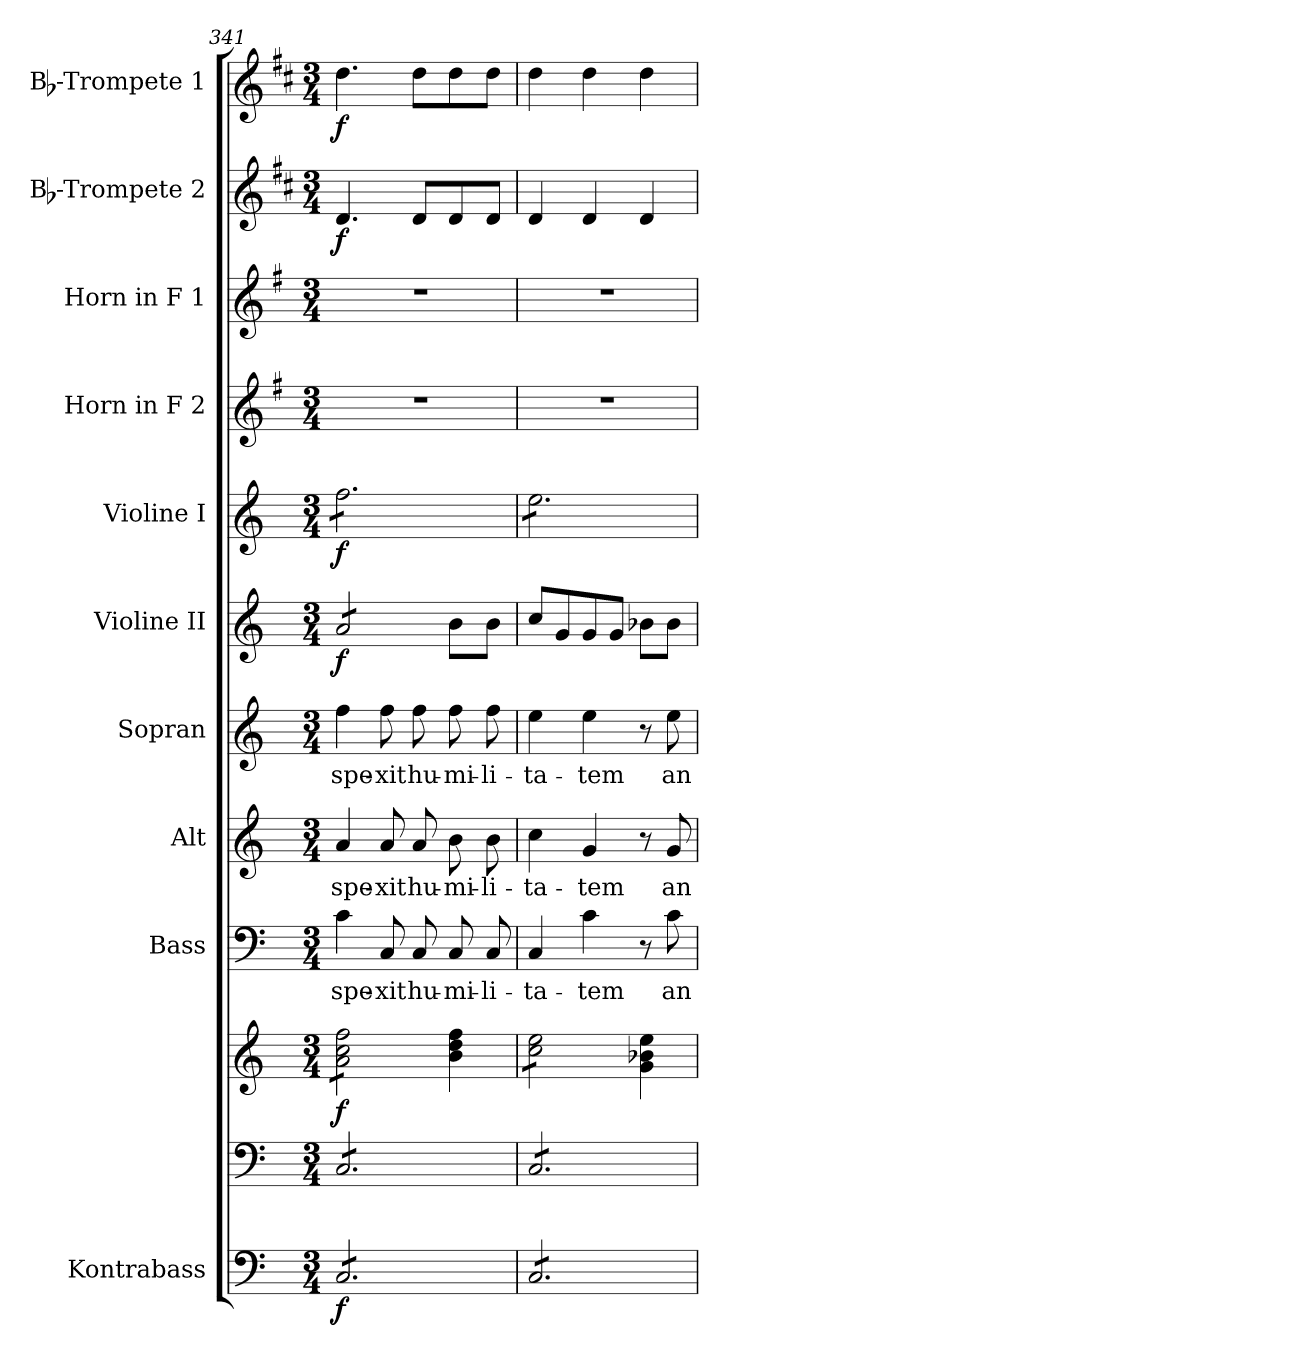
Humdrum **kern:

**kern	**dynam	**kern	**kern	**dynam	**kern	**text	**kern	**text	**kern	**text	**kern	**dynam	**kern	**dynam	**kern	**kern	**kern	**dynam	**kern	**dynam
*part11	*part11	*part10	*part10	*part10	*part9	*part9	*part8	*part8	*part7	*part7	*part6	*part6	*part5	*part5	*part4	*part3	*part2	*part2	*part1	*part1
*staff12	*staff12	*staff11	*staff10	*staff10/11	*staff9	*staff9	*staff8	*staff8	*staff7	*staff7	*staff6	*staff6	*staff5	*staff5	*staff4	*staff3	*staff2	*staff2	*staff1	*staff1
*I"Kontrabass	*	*	*	*	*I"Bass	*	*I"Alt	*	*I"Sopran	*	*I"Violine II	*	*I"Violine I	*	*I"Horn in F 2	*I"Horn in F 1	*I"Bb-Trompete 2	*	*I"Bb-Trompete 1	*
*I'Kb.	*	*	*	*	*I'B.	*	*I'A.	*	*I'S.	*	*I'Vl. II	*	*I'Vl. I	*	*	*	*I'Bb Trp. 2	*	*I'Bb Trp. 1	*
*clefF4	*	*clefF4	*clefG2	*	*clefF4	*	*clefG2	*	*clefG2	*	*clefG2	*	*clefG2	*	*clefG2	*clefG2	*clefG2	*	*clefG2	*
*ITrd7c12	*	*	*	*	*	*	*	*	*	*	*	*	*	*	*ITrd4c7	*ITrd4c7	*ITrd1c2	*	*ITrd1c2	*
*k[]	*	*k[]	*k[]	*	*k[]	*	*k[]	*	*k[]	*	*k[]	*	*k[]	*	*k[]	*k[]	*k[]	*	*k[]	*
*C:	*	*C:	*C:	*	*C:	*	*C:	*	*C:	*	*C:	*	*C:	*	*C:	*C:	*C:	*	*C:	*
*M3/4	*	*M3/4	*M3/4	*	*M3/4	*	*M3/4	*	*M3/4	*	*M3/4	*	*M3/4	*	*M3/4	*M3/4	*M3/4	*	*M3/4	*
=341	=341	=341	=341	=341	=341	=341	=341	=341	=341	=341	=341	=341	=341	=341	=341	=341	=341	=341	=341	=341
!	!LO:DY:b	!	!	!LO:DY:b	!	!LO:LY:b	!	!LO:LY:b	!	!LO:LY:b	!	!LO:DY:b	!	!LO:DY:b	!	!	!	!LO:DY:b	!	!LO:DY:b
*tremolo	*	*	*	*	*	*	*	*	*	*	*	*	*	*	*	*	*	*	*	*
*	*	*tremolo	*	*	*	*	*	*	*	*	*	*	*	*	*	*	*	*	*	*
*	*	*	*tremolo	*	*	*	*	*	*	*	*	*	*	*	*	*	*	*	*	*
*	*	*	*	*	*	*	*	*	*	*	*tremolo	*	*	*	*	*	*	*	*	*
*	*	*	*	*	*	*	*	*	*	*	*	*	*tremolo	*	*	*	*	*	*	*
8CC/L	f	8C/L	8a\ 8cc\ 8ff\L	f	4c\	-spe-	4a/	-spe-	4ff\	-spe-	8a/L	f	8ff\L	f	2.r	2.r	4.c/	f	4.cc\	f
8CC/	.	8C/	8a\ 8cc\ 8ff\	.	.	.	.	.	.	.	8a/	.	8ff\	.	.	.	.	.	.	.
!	!	!	!	!	!	!LO:LY:b	!	!LO:LY:b	!	!LO:LY:b	!	!	!	!	!	!	!	!	!	!
8CC/	.	8C/	8a\ 8cc\ 8ff\	.	8C/	-xit	8a/	-xit	8ff\	-xit	8a/	.	8ff\	.	.	.	.	.	.	.
!	!	!	!	!	!	!LO:LY:b	!	!LO:LY:b	!	!LO:LY:b	!	!	!	!	!	!	!	!	!	!
8CC/	.	8C/	8a\ 8cc\ 8ff\J	.	8C/	hu-	8a/	hu-	8ff\	hu-	8a/J	.	8ff\	.	.	.	8c/L	.	8cc\L	.
*	*	*	*	*	*	*	*	*	*	*	*Xtremolo	*	*	*	*	*	*	*	*	*
*	*	*	*Xtremolo	*	*	*	*	*	*	*	*	*	*	*	*	*	*	*	*	*
!	!	!	!	!	!	!LO:LY:b	!	!LO:LY:b	!	!LO:LY:b	!	!	!	!	!	!	!	!	!	!
8CC/	.	8C/	4b\ 4dd\ 4ff\	.	8C/	-mi-	8b\	-mi-	8ff\	-mi-	8b\L	.	8ff\	.	.	.	8c/	.	8cc\	.
!	!	!	!	!	!	!LO:LY:b	!	!LO:LY:b	!	!LO:LY:b	!	!	!	!	!	!	!	!	!	!
8CC/J	.	8C/J	.	.	8C/	-li-	8b\	-li-	8ff\	-li-	8b\J	.	8ff\J	.	.	.	8c/J	.	8cc\J	.
!!LO:PB:g=z
=342	=342	=342	=342	=342	=342	=342	=342	=342	=342	=342	=342	=342	=342	=342	=342	=342	=342	=342	=342	=342
!	!	!	!	!	!	!LO:LY:b	!	!LO:LY:b	!	!LO:LY:b	!	!	!	!	!	!	!	!	!	!
*	*	*	*tremolo	*	*	*	*	*	*	*	*	*	*	*	*	*	*	*	*	*
8CC/L	.	8C/L	8cc\ 8ee\L	.	4C/	-ta-	4cc\	-ta-	4ee\	-ta-	8cc/L	.	8ee\L	.	2.r	2.r	4c/	.	4cc\	.
8CC/	.	8C/	8cc\ 8ee\	.	.	.	.	.	.	.	8g/	.	8ee\	.	.	.	.	.	.	.
!	!	!	!	!	!	!LO:LY:b	!	!LO:LY:b	!	!LO:LY:b	!	!	!	!	!	!	!	!	!	!
8CC/	.	8C/	8cc\ 8ee\	.	4c\	-tem	4g/	-tem	4ee\	-tem	8g/	.	8ee\	.	.	.	4c/	.	4cc\	.
8CC/	.	8C/	8cc\ 8ee\J	.	.	.	.	.	.	.	8g/J	.	8ee\	.	.	.	.	.	.	.
*	*	*	*Xtremolo	*	*	*	*	*	*	*	*	*	*	*	*	*	*	*	*	*
8CC/	.	8C/	4g\ 4b-X\ 4ee\	.	8r	.	8r	.	8r	.	8b-X\L	.	8ee\	.	.	.	4c/	.	4cc\	.
!	!	!	!	!	!	!LO:LY:b	!	!LO:LY:b	!	!LO:LY:b	!	!	!	!	!	!	!	!	!	!
8CC/J	.	8C/J	.	.	8c\	an-	8g/	an-	8ee\	an-	8b-\J	.	8ee\J	.	.	.	.	.	.	.
*	*	*	*	*	*	*	*	*	*	*	*	*	*Xtremolo	*	*	*	*	*	*	*
*	*	*Xtremolo	*	*	*	*	*	*	*	*	*	*	*	*	*	*	*	*	*	*
*Xtremolo	*	*	*	*	*	*	*	*	*	*	*	*	*	*	*	*	*	*	*	*
=	=	=	=	=	=	=	=	=	=	=	=	=	=	=	=	=	=	=	=	=
*-	*-	*-	*-	*-	*-	*-	*-	*-	*-	*-	*-	*-	*-	*-	*-	*-	*-	*-	*-	*-
